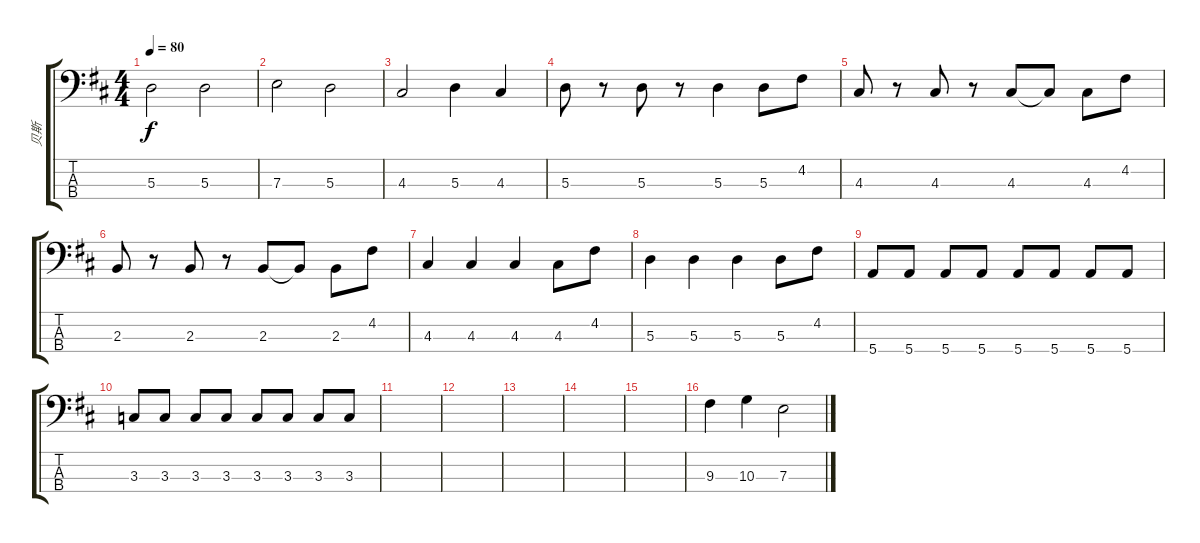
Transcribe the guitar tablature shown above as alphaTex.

\track ("贝斯" "贝斯") {instrument acousticbass}
\staff {score tabs}
\tuning (G2 D2 A1 E1) {hide}
\ts (4 4)
\tempo 80
\clef f4
\ks bminor
5.3.2{dy f} 5.3.2 |
7.3.2 5.3.2 |
4.3.2 5.3.4 4.3.4 |
5.3.8 r.8 5.3.8 r.8 5.3.4 5.3.8 4.2.8 |
4.3.8 r.8 4.3.8 r.8 4.3.8 4.3{t}.8 4.3.8 4.2.8 |
2.3.8 r.8 2.3.8 r.8 2.3.8 2.3{t}.8 2.3.8 4.2.8 |
4.3.4 4.3.4 4.3.4 4.3.8 4.2.8 |
5.3.4 5.3.4 5.3.4 5.3.8 4.2.8 |
5.4.8 5.4.8 5.4.8 5.4.8 5.4.8 5.4.8 5.4.8 5.4.8 |
3.3.8 3.3.8 3.3.8 3.3.8 3.3.8 3.3.8 3.3.8 3.3.8 |
|
|
|
|
|
9.3.4 10.3.4 7.3.2
